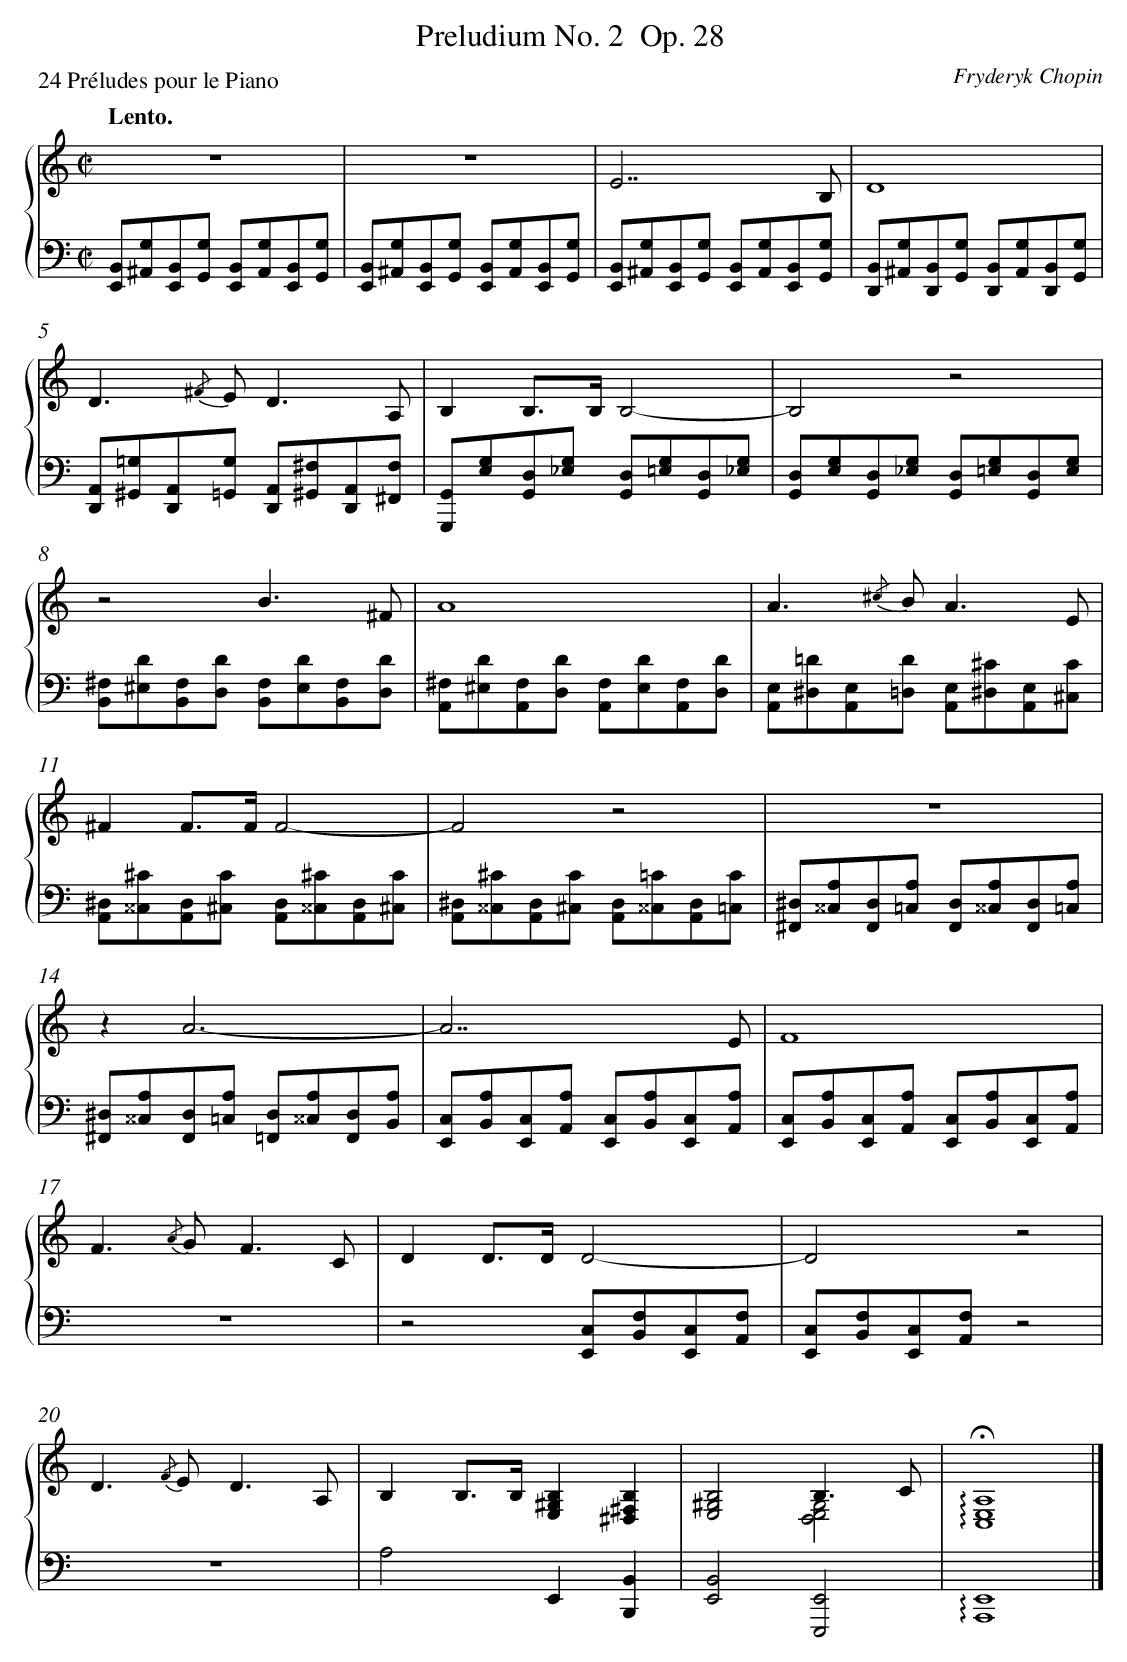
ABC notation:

X:1
T: Preludium No. 2	 Op. 28
C: Fryderyk Chopin
L: 1/8
M: C|
P: 24 Préludes pour le Piano
Q: "Lento."
%%staves {1 2}
V: 1 clef=treble
V: 2 clef=bass
K: C
[V:1] z8 |
[V:2] [B,,E,,][G,^A,,][B,,E,,][G,G,,] [B,,E,,][G,A,,][B,,E,,][G,G,,] |
[V:1] z8 |
[V:2] [B,,E,,][G,^A,,][B,,E,,][G,G,,] [B,,E,,][G,A,,][B,,E,,][G,G,,] |
[V:1] E7B, |
[V:2] [B,,E,,][G,^A,,][B,,E,,][G,G,,] [B,,E,,][G,A,,][B,,E,,][G,G,,] |
[V:1] D8 |
[V:2] [B,,D,,][G,^A,,][B,,D,,][G,G,,] [B,,D,,][G,A,,][B,,D,,][G,G,,] |
[V:1] D2>{/^F} E2D3A, |
[V:2] [A,,D,,][=G,^G,,][A,,D,,][G,=G,,] [A,,D,,][^F,^G,,][A,,D,,][F,^F,,] |
[V:1] B,2B,>B,B,4- |
[V:2] [G,,G,,,][G,E,][D,G,,][G,_E,] [D,G,,][G,=E,][D,G,,][G,_E,] |
[V:1] B,4z4 |
[V:2] [D,G,,][G,E,][D,G,,][G,_E,] [D,G,,][G,=E,][D,G,,][G,E,] |
[V:1] z4B3^F |
[V:2] [^F,B,,][D^E,][F,B,,][DD,] [F,B,,][DE,][F,B,,][DD,] |
[V:1] A8 |
[V:2] [^F,A,,][D^E,][F,A,,][DD,] [F,A,,][DE,][F,A,,][DD,] |
[V:1] A2>{/^c} B2A3E |
[V:2] [E,A,,][=D^D,][E,A,,][D=D,] [E,A,,][^C^D,][E,A,,][C^C,] |
[V:1] ^F2F>FF4- |
[V:2] [^D,A,,][^C^^C,][D,A,,][C^C,] [D,A,,][^C^^C,][D,A,,][C^C,] |
[V:1] F4z4 |
[V:2] [^D,A,,][^C^^C,][D,A,,][C^C,] [D,A,,][=C^^C,][D,A,,][C=C,] |
[V:1] z8 |
[V:2] [^D,^F,,][A,^^C,][D,F,,][A,=C,] [D,F,,][A,^^C,][D,F,,][A,=C,] |
[V:1] z2A6- |
[V:2] [^D,^F,,][A,^^C,][D,F,,][A,=C,] [D,=F,,][A,^^C,][D,F,,][A,B,,] |
[V:1] A7E |
[V:2] [C,E,,][A,B,,][C,E,,][A,A,,] [C,E,,][A,B,,][C,E,,][A,A,,] |
[V:1] F8 |
[V:2] [C,E,,][A,B,,][C,E,,][A,A,,] [C,E,,][A,B,,][C,E,,][A,A,,] |
[V:1] F2>{/A} G2F3C |
[V:2] z8 |
[V:1] D2D>DD4- |
[V:2] z4[C,E,,][F,B,,][C,E,,][F,A,,] |
[V:1] D4z4 |
[V:2] [C,E,,][F,B,,][C,E,,][F,A,,]z4 |
[V:1] D2>{/F} E2D3A,- |
[V:2] z8 |
[V:1] B,2B,>B,[B,2^G,2E,2][B,2^F,2^D,2] |
[V:2] A,4E,,2[B,,2B,,,2] |
[V:1] [B,4^G,4E,4]B,3C & x4[G,4E,4D,4] |
[V:2] [B,,4E,,4][E,,4E,,,4] |
[V:1] !fermata!!arpeggio![A,8E,8C,8] |]
[V:2] !arpeggio![E,,8A,,,8] |]
